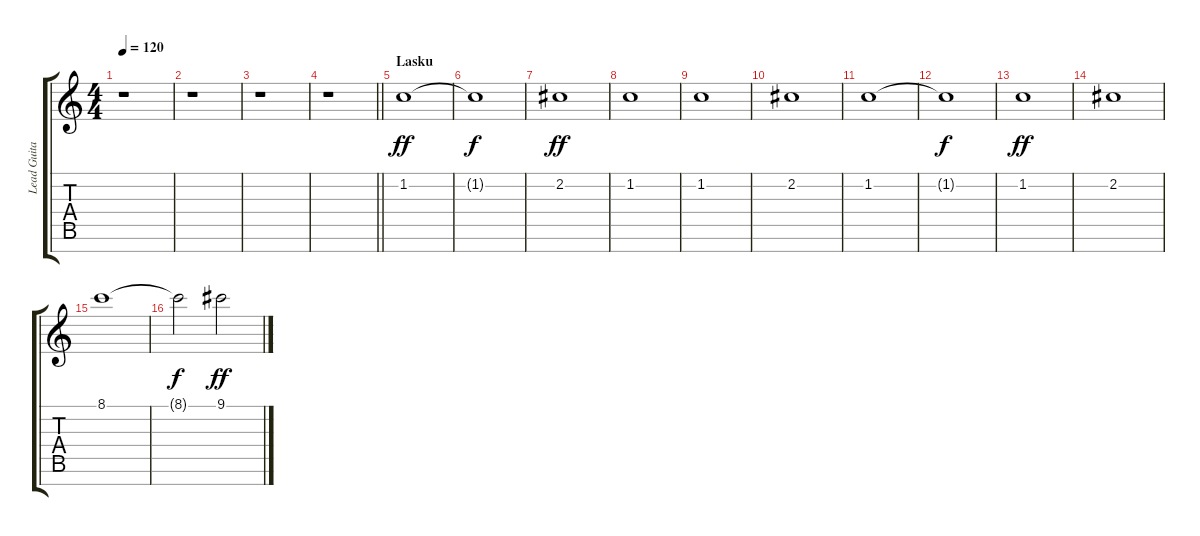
\track ("Lead Guitar" "Lead Guita") {instrument distortionguitar}
\staff {score tabs}
\tuning (E4 B3 G3 D3 A2 E2 B1) {hide}
\ts (4 4)
\tempo 120
\clef g2
\ks c
r.1{dy f} |
r.1 |
r.1 |
\barLineRight lightlight
r.1 |
\section ("" "Lasku")
1.2.1{dy ff} |
1.2{t}.1{dy f} |
2.2.1{dy ff} |
1.2.1 |
1.2.1 |
2.2.1 |
1.2.1 |
1.2{t}.1{dy f} |
1.2.1{dy ff} |
2.2.1 |
8.1.1 |
8.1{t}.2{dy f} 9.1.2{dy ff}
